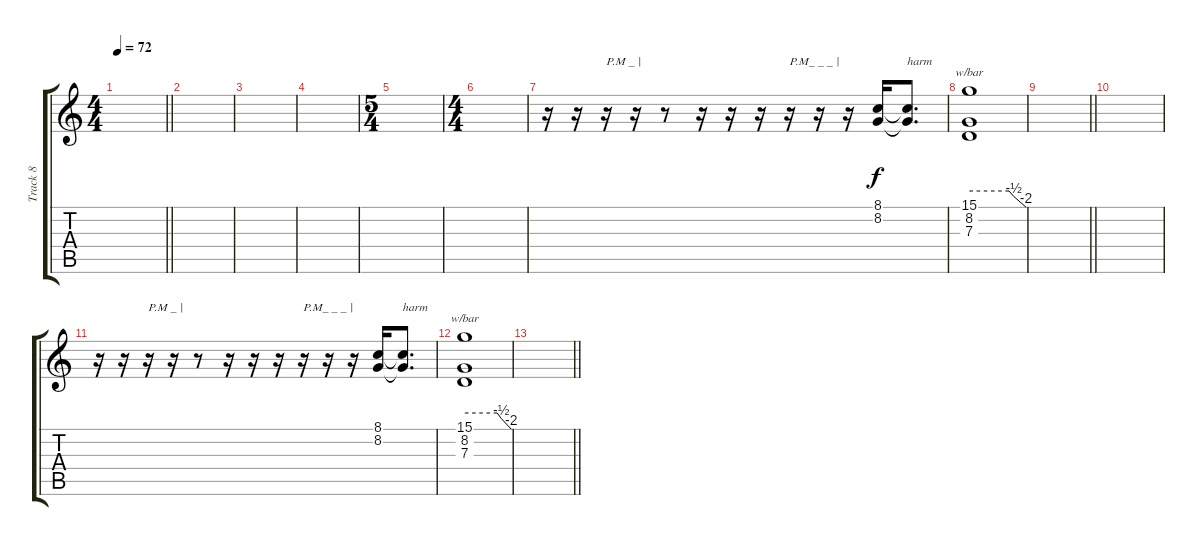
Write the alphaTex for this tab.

\track ("Track 8" "Track 8") {instrument fx2soundtrack}
\staff {score tabs}
\tuning (E4 B3 G3 D3 A2 E2) {hide}
\ts (4 4)
\tempo 72
\clef g2
\barLineRight lightlight
\ks c
|
|
|
|
\ts (5 4)
|
\ts (4 4)
|
r.16 r.16 r.16{txt "P.M _ |"} r.16 r.8 r.16 r.16 r.16 r.16{txt "P.M_ _ _ |"} r.16 r.16 (8.1 8.2).16 (8.1{t} 8.2{t}).8{d txt "harm"} |
(15.1 8.2 7.3).1{tbe (custom default 0 0 42 0 47 -2 60 -8)} |
\barLineRight lightlight
|
|
r.16 r.16 r.16{txt "P.M _ |"} r.16 r.8 r.16 r.16 r.16 r.16{txt "P.M_ _ _ |"} r.16 r.16 (8.1 8.2).16 (8.1{t} 8.2{t}).8{d txt "harm"} |
(15.1 8.2 7.3).1{tbe (custom default 0 0 42 0 47 -2 60 -8)} |
\barLineRight lightlight
